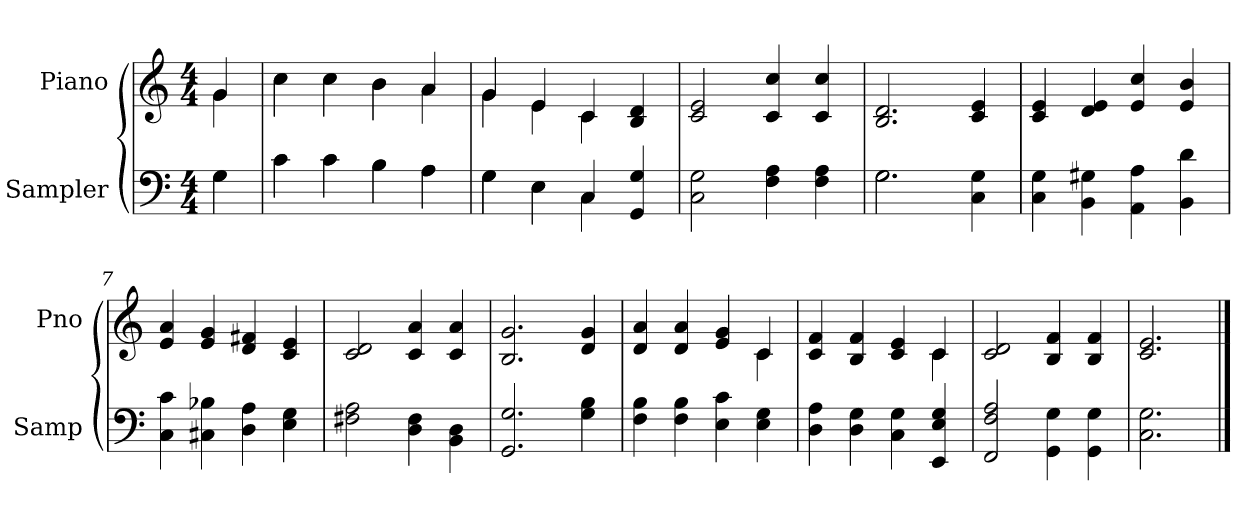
**kern	**kern
*part2	*part1
*staff2	*staff1
*I"Sampler	*I"Piano
*I'Samp	*I'Pno
*clefF4	*clefG2
*M4/4	*M4/4
=1	=1
*^	*^
4G\	4G	4g/	4g
=2	=2	=2	=2
4c\	4c	4cc\	4cc
4c\	4c	4cc\	4cc
4B\	4B	4b\	4b
4A\	4A	4a/	4a
=3	=3	=3	=3
4G\	4G	4g/	4g
4E\	4E	4e/	4e
4C/	4C	4c/	4c
4GG/ 4G/	4ryy	4B/ 4d/	4ryy
*v	*v	*	*
*	*v	*v
=4	=4
2C\ 2G\	2c/ 2e/
4F\ 4A\	4c/ 4cc/
4F\ 4A\	4c/ 4cc/
=5	=5
*^	*
2.G\	2.G	2.B/ 2.d/
4C\ 4G\	4ryy	4c/ 4e/
*v	*v	*
=6	=6
4C\ 4G\	4c/ 4e/
4BB\ 4G#X\	4d/ 4e/
4AA\ 4A\	4e/ 4cc/
4BB\ 4d\	4e/ 4b/
=7	=7
4C\ 4c\	4e/ 4a/
4C#X\ 4B-X\	4e/ 4g/
4D\ 4A\	4d/ 4f#X/
4E\ 4G\	4c/ 4e/
=8	=8
2F#X\ 2A\	2c/ 2d/
4D\ 4F#\	4c/ 4a/
4BB\ 4D\	4c/ 4a/
=9	=9
2.GG/ 2.G/	2.B/ 2.g/
4G\ 4B\	4d 4g
=10	=10
*	*^
4F\ 4B\	4d 4a	2.ryy
4F\ 4B\	4d 4a	.
4E\ 4c\	4e 4g	.
4E\ 4G\	4c/	4c
=11	=11	=11
4D\ 4A\	4c 4f	2.ryy
4D\ 4G\	4B 4f	.
4C\ 4G\	4c 4e	.
4EE/ 4E/ 4G/	4c/	4c
*	*v	*v
=12	=12
2FF/ 2F/ 2A/	2c/ 2d/
4GG\ 4G\	4B/ 4f/
4GG\ 4G\	4B/ 4f/
=13	=13
2.C\ 2.G\	2.c/ 2.e/
==	==
*-	*-
